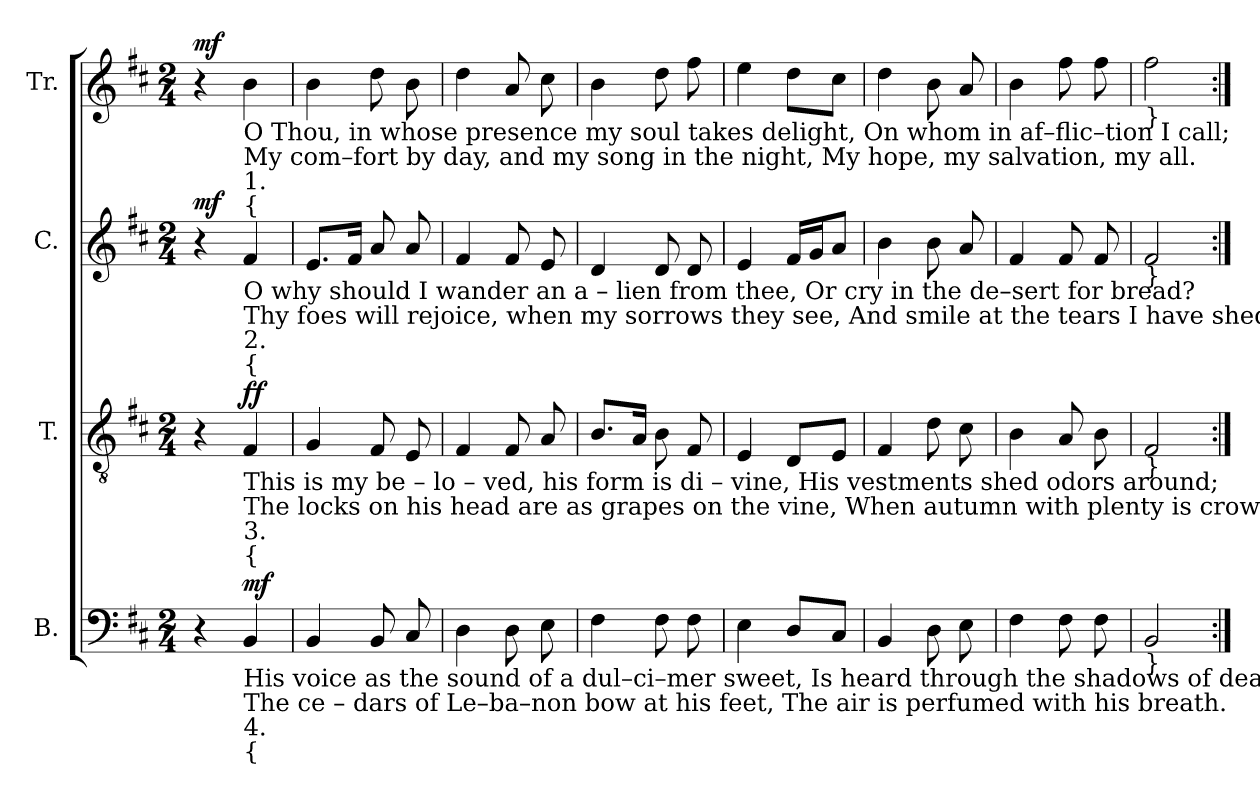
**kern	**dynam	**kern	**dynam	**kern	**dynam	**kern	**dynam
*part4	*part4	*part3	*part3	*part2	*part2	*part1	*part1
*staff4	*staff4	*staff3	*staff3	*staff2	*staff2	*staff1	*staff1
*I"B.	*	*I"T.	*	*I"C.	*	*I"Tr.	*
*I'B.	*	*I'T.	*	*I'C.	*	*I'Tr.	*
*clefF4	*	*clefGv2	*	*clefG2	*	*clefG2	*
*k[f#c#]	*	*k[f#c#]	*	*k[f#c#]	*	*k[f#c#]	*
*M2/4	*	*M2/4	*	*M2/4	*	*M2/4	*
*MM90	*	*MM90	*	*MM90	*	*MM90	*
=1	=1	=1	=1	=1	=1	=1	=1
!	!	!	!	!	!LO:DY:a	!	!LO:DY:a
4r	.	4r	.	4r	mf	4r	mf
!	!	!	!	!	!	!LO:TX:b:t=O Thou, in whose presence my soul takes delight,  On whom in  af–flic–tion  I  call;	!
!	!	!	!	!	!	!LO:TX:b:t=My com–fort  by day, and my song  in the  night,  My hope, my salvation,  my  all.	!
!	!	!	!	!	!	!LO:TX:b:t=1.	!
!	!	!	!	!	!	!LO:TX:b:t={	!
!	!	!	!	!LO:TX:b:t=O  why  should  I  wander  an  a – lien  from   thee,  Or  cry  in  the  de–sert  for  bread?	!	!	!
!	!	!	!	!LO:TX:b:t=Thy foes will  rejoice, when my sorrows they see,  And smile  at  the tears  I  have shed;	!	!	!
!	!	!	!	!LO:TX:b:t=2.	!	!	!
!	!	!	!	!LO:TX:b:t={	!	!	!
!	!	!LO:TX:b:t=This is  my be – lo – ved,  his  form  is  di – vine,  His vestments  shed odors around;	!	!	!	!	!
!	!	!LO:TX:b:t=The locks on his head are as grapes on the vine, When autumn with plenty is crowned,	!	!	!	!	!
!	!	!LO:TX:b:t=3.	!	!	!	!	!
!	!	!LO:TX:b:t={	!	!	!	!	!
!LO:TX:b:t=His voice as the sound of a dul–ci–mer sweet,  Is  heard through the shadows of death;	!	!	!	!	!	!	!
!LO:TX:b:t=The  ce – dars of Le–ba–non bow  at  his  feet,   The   air   is  perfumed with his breath.	!	!	!	!	!	!	!
!LO:TX:b:t=4.	!	!	!	!	!	!	!
!LO:TX:b:t={	!	!	!	!	!	!	!
!	!LO:DY:a	!	!LO:DY:a	!	!	!	!
4BB/	mf	4F#/	ff	4f#/	.	4b\	.
=2	=2	=2	=2	=2	=2	=2	=2
4BB/	.	4G/	.	8.e/L	.	4b\	.
.	.	.	.	16f#/Jk	.	.	.
8BB/	.	8F#/	.	8a/	.	8dd\	.
8C#/	.	8E/	.	8a/	.	8b\	.
=3	=3	=3	=3	=3	=3	=3	=3
4D\	.	4F#/	.	4f#/	.	4dd\	.
8D\	.	8F#/	.	8f#/	.	8a/	.
8E\	.	8A/	.	8e/	.	8cc#\	.
=4	=4	=4	=4	=4	=4	=4	=4
4F#\	.	8.B/L	.	4d/	.	4b\	.
.	.	16A/Jk	.	.	.	.	.
8F#\	.	8B\	.	8d/	.	8dd\	.
8F#\	.	8F#/	.	8d/	.	8ff#\	.
=5	=5	=5	=5	=5	=5	=5	=5
4E\	.	4E/	.	4e/	.	4ee\	.
8D/L	.	8D/L	.	16f#/LL	.	8dd\L	.
.	.	.	.	16g/J	.	.	.
8C#/J	.	8E/J	.	8a/J	.	8cc#\J	.
=6	=6	=6	=6	=6	=6	=6	=6
4BB/	.	4F#/	.	4b\	.	4dd\	.
8D\	.	8d\	.	8b\	.	8b\	.
8E\	.	8c#\	.	8a/	.	8a/	.
=7	=7	=7	=7	=7	=7	=7	=7
4F#\	.	4B\	.	4f#/	.	4b\	.
8F#\	.	8A/	.	8f#/	.	8ff#\	.
8F#\	.	8B\	.	8f#/	.	8ff#\	.
=8	=8	=8	=8	=8	=8	=8	=8
!	!	!	!	!	!	!LO:TX:b:t=}	!
!	!	!	!	!LO:TX:b:t=}	!	!	!
!	!	!LO:TX:b:t=}	!	!	!	!	!
!LO:TX:b:t=}	!	!	!	!	!	!	!
2BB/	.	2F#/	.	2f#/	.	2ff#\	.
=:|!	=:|!	=:|!	=:|!	=:|!	=:|!	=:|!	=:|!
*-	*-	*-	*-	*-	*-	*-	*-
